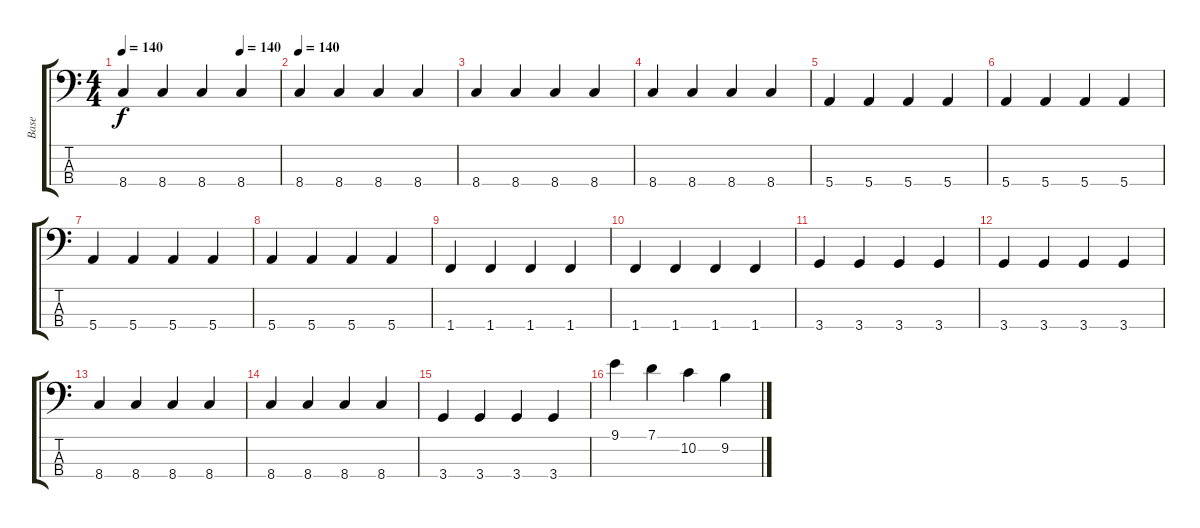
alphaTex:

\track ("Base" "Base") {instrument electricbasspick}
\staff {score tabs}
\tuning (G2 D2 A1 E1) {hide}
\ts (4 4)
\tempo 140
\tempo (140 0.75)
\clef f4
\ks c
8.4.4{dy f} 8.4.4 8.4.4 8.4.4 |
\tempo 140
8.4.4 8.4.4 8.4.4 8.4.4 |
8.4.4 8.4.4 8.4.4 8.4.4 |
8.4.4 8.4.4 8.4.4 8.4.4 |
5.4.4 5.4.4 5.4.4 5.4.4 |
5.4.4 5.4.4 5.4.4 5.4.4 |
5.4.4 5.4.4 5.4.4 5.4.4 |
5.4.4 5.4.4 5.4.4 5.4.4 |
1.4.4 1.4.4 1.4.4 1.4.4 |
1.4.4 1.4.4 1.4.4 1.4.4 |
3.4.4 3.4.4 3.4.4 3.4.4 |
3.4.4 3.4.4 3.4.4 3.4.4 |
8.4.4 8.4.4 8.4.4 8.4.4 |
8.4.4 8.4.4 8.4.4 8.4.4 |
3.4.4 3.4.4 3.4.4 3.4.4 |
9.1.4 7.1.4 10.2.4 9.2.4
